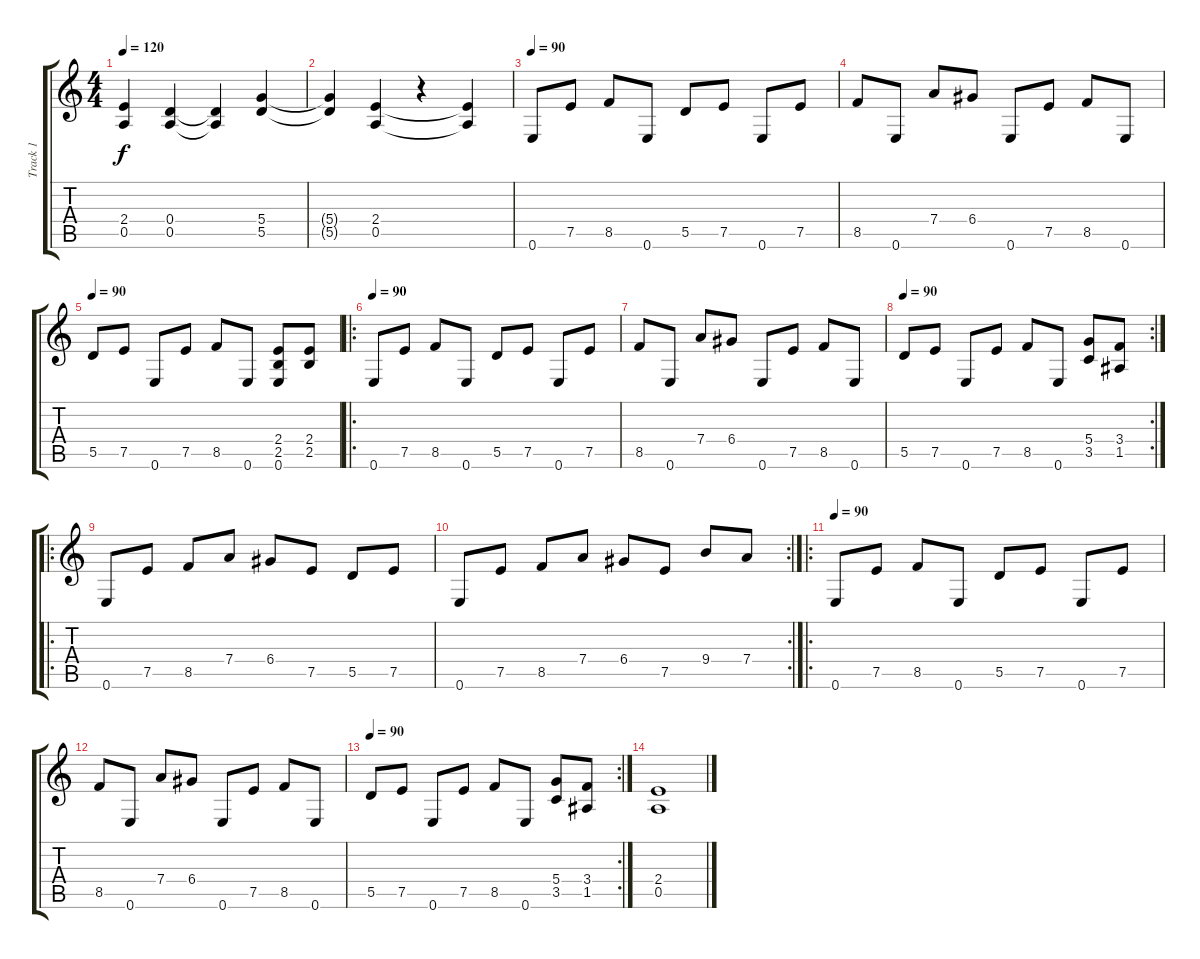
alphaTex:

\track ("Track 1" "Track 1") {instrument distortionguitar}
\staff {score tabs}
\tuning (E4 B3 G3 D3 A2 E2) {hide}
\ts (4 4)
\tempo 120
\clef g2
\ks c
(2.4{t} 0.5{t}).4{dy f} (0.4 0.5).4 (0.4{t} 0.5{t}).4 (5.4 5.5).4 |
(5.4{t} 5.5{t}).4 (2.4 0.5).4 r.4 (2.4{t} 0.5{t}).4 |
\tempo 90
0.6.8 7.5.8 8.5.8 0.6.8 5.5.8 7.5.8 0.6.8 7.5.8 |
8.5.8 0.6.8 7.4.8 6.4.8 0.6.8 7.5.8 8.5.8 0.6.8 |
\tempo 90
5.5.8 7.5.8 0.6.8 7.5.8 8.5.8 0.6.8 (2.4 2.5 0.6).8 (2.4 2.5).8 |
\ro
\tempo 90
0.6.8 7.5.8 8.5.8 0.6.8 5.5.8 7.5.8 0.6.8 7.5.8 |
8.5.8 0.6.8 7.4.8 6.4.8 0.6.8 7.5.8 8.5.8 0.6.8 |
\rc 2
\tempo 90
5.5.8 7.5.8 0.6.8 7.5.8 8.5.8 0.6.8 (5.4 3.5).8 (3.4 1.5).8 |
\ro
0.6.8 7.5.8 8.5.8 7.4.8 6.4.8 7.5.8 5.5.8 7.5.8 |
\rc 2
0.6.8 7.5.8 8.5.8 7.4.8 6.4.8 7.5.8 9.4.8 7.4.8 |
\ro
\tempo 90
0.6.8 7.5.8 8.5.8 0.6.8 5.5.8 7.5.8 0.6.8 7.5.8 |
8.5.8 0.6.8 7.4.8 6.4.8 0.6.8 7.5.8 8.5.8 0.6.8 |
\rc 2
\tempo 90
5.5.8 7.5.8 0.6.8 7.5.8 8.5.8 0.6.8 (5.4 3.5).8 (3.4 1.5).8 |
(2.4 0.5).1
